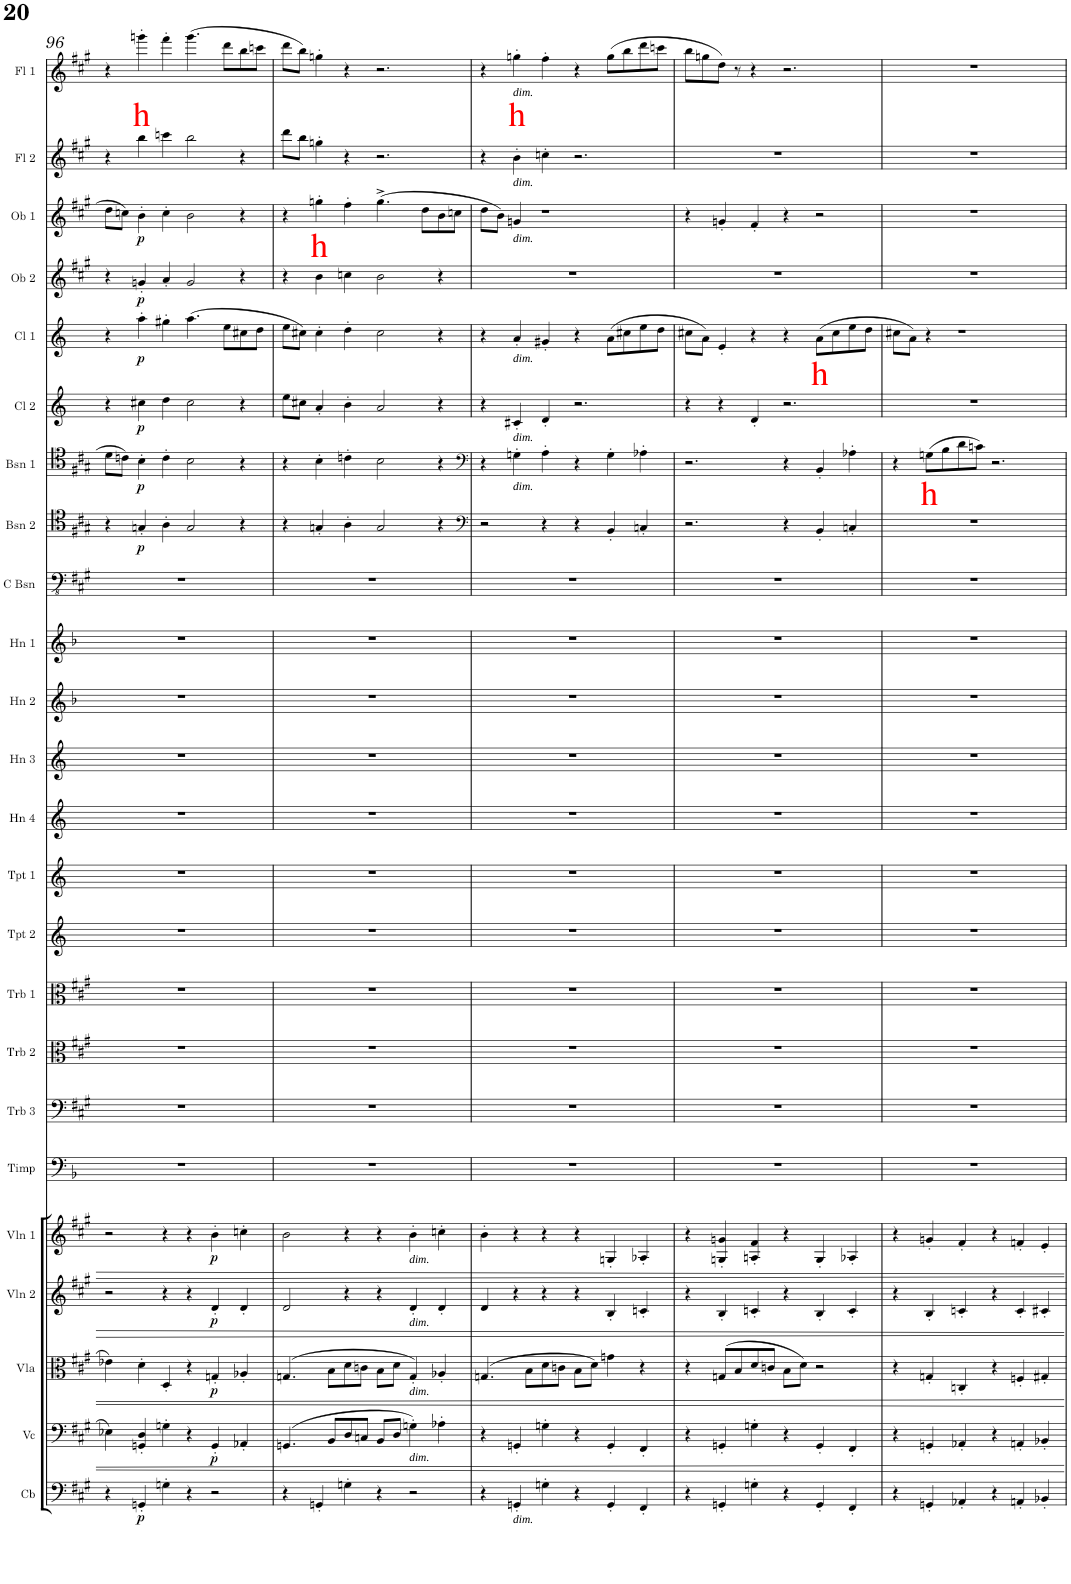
**kern	**dynam	**kern	**dynam	**kern	**dynam	**kern	**dynam	**kern	**dynam	**kern	**kern	**kern	**kern	**kern	**kern	**kern	**kern	**kern	**kern	**kern	**kern	**dynam	**kern	**text	**dynam	**kern	**dynam	**kern	**text	**dynam	**kern	**dynam	**kern	**text	**dynam	**kern	**kern	**text
*part24	*part24	*part23	*part23	*part22	*part22	*part21	*part21	*part20	*part20	*part19	*part18	*part17	*part16	*part15	*part14	*part13	*part12	*part11	*part10	*part9	*part8	*part8	*part7	*part7	*part7	*part6	*part6	*part5	*part5	*part5	*part4	*part4	*part3	*part3	*part3	*part2	*part1	*part1
*staff24	*staff24	*staff23	*staff23	*staff22	*staff22	*staff21	*staff21	*staff20	*staff20	*staff19	*staff18	*staff17	*staff16	*staff15	*staff14	*staff13	*staff12	*staff11	*staff10	*staff9	*staff8	*staff8	*staff7	*staff7	*staff7	*staff6	*staff6	*staff5	*staff5	*staff5	*staff4	*staff4	*staff3	*staff3	*staff3	*staff2	*staff1	*staff1
*I"Contrabass	*	*I"Violoncello	*	*I"Viola	*	*I"Violin 2	*	*I"Violin 1	*	*I"Timpani	*I"Trombone 3	*I"Trombone 2	*I"Trombone 1	*I"F Trumpet 2	*I"F Trumpet 1	*I"F Horn 4	*I"F Horn 3	*I"C Horn 2	*I"C Horn 1	*I"Contrabassoon	*I"Bassoon 2	*	*I"Bassoon 1	*	*	*I"Bb Clarinet 2	*	*I"Bb Clarinet 1	*	*	*I"Oboe 2	*	*I"Oboe 1	*	*	*I"Flute 2	*I"Flute 1	*
*I'Cb	*	*I'Vc	*	*I'Vla	*	*I'Vln 2	*	*I'Vln 1	*	*I'Timp	*I'Trb 3	*I'Trb 2	*I'Trb 1	*I'Tpt 2	*I'Tpt 1	*I'Hn 4	*I'Hn 3	*I'Hn 2	*I'Hn 1	*I'C Bsn	*I'Bsn 2	*	*I'Bsn 1	*	*	*I'Cl 2	*	*I'Cl 1	*	*	*I'Ob 2	*	*I'Ob 1	*	*	*I'Fl 2	*I'Fl 1	*
!!LO:PB:g=z
*clefF4	*	*clefF4	*	*clefC3	*	*clefG2	*	*clefG2	*	*clefF4	*clefF4	*clefC3	*clefC3	*clefG2	*clefG2	*clefG2	*clefG2	*clefG2	*clefG2	*clefFv4	*clefC4	*	*clefC4	*	*	*clefG2	*	*clefG2	*	*	*clefG2	*	*clefG2	*	*	*clefG2	*clefG2	*
*Trd7c12	*	*	*	*	*	*	*	*	*	*	*	*	*	*Trd-3c-5	*Trd-3c-5	*Trd4c7	*Trd4c7	*Trd7c12	*Trd7c12	*	*	*	*	*	*	*Trd1c2	*	*Trd1c2	*	*	*	*	*	*	*	*	*	*
*k[f#c#g#]	*	*k[f#c#g#]	*	*k[f#c#g#]	*	*k[f#c#g#]	*	*k[f#c#g#]	*	*k[b-]	*k[f#c#g#]	*k[f#c#g#]	*k[f#c#g#]	*k[]	*k[]	*k[]	*k[]	*k[b-]	*k[b-]	*k[f#c#g#]	*k[f#c#g#]	*	*k[f#c#g#]	*	*	*k[]	*	*k[]	*	*	*k[f#c#g#]	*	*k[f#c#g#]	*	*	*k[f#c#g#]	*k[f#c#g#]	*
*M6/4	*	*M6/4	*	*M6/4	*	*M6/4	*	*M6/4	*	*M6/4	*M6/4	*M6/4	*M6/4	*M6/4	*M6/4	*M6/4	*M6/4	*M6/4	*M6/4	*M6/4	*M6/4	*	*M6/4	*	*	*M6/4	*	*M6/4	*	*	*M6/4	*	*M6/4	*	*	*M6/4	*M6/4	*
=96	=96	=96	=96	=96	=96	=96	=96	=96	=96	=96	=96	=96	=96	=96	=96	=96	=96	=96	=96	=96	=96	=96	=96	=96	=96	=96	=96	=96	=96	=96	=96	=96	=96	=96	=96	=96	=96	=96
4r	.	4E-X\	.	4e-X\	.	2r	.	2r	.	1.r	1.r	1.r	1.r	1.r	1.r	1.r	1.r	1.r	1.r	1.r	4r	.	8d\L	.	.	4r	.	4r	.	.	4r	.	8dd\L	.	.	4r	4r	.
.	.	.	.	.	.	.	.	.	.	.	.	.	.	.	.	.	.	.	.	.	.	.	8cn\J	.	.	.	.	.	.	.	.	.	8ccn\J	.	.	.	.	.
!	!LO:DY:b	!	!	!	!	!	!	!	!	!	!	!	!	!	!	!	!	!	!	!	!	!LO:DY:b	!	!	!LO:DY:b	!	!LO:DY:b	!	!	!LO:DY:b	!	!LO:DY:b	!	!	!LO:DY:b	!	!	!LO:LY:b:color=#FF0000
4GGn'/	p	4GGn/' 4D/'	.	4d'\	.	.	.	.	.	.	.	.	.	.	.	.	.	.	.	.	4Gn'/	p	4B'\	.	p	4cc#X\	p	4aa'\	.	p	4gn'/	p	4b'\	.	p	4bb\	4gggn'\	h
4Gn'\	.	4Gn'\	.	4D'/	.	4r	.	4r	.	.	.	.	.	.	.	.	.	.	.	.	4A'\	.	4c'\	.	.	4dd\	.	4gg#X'\	.	.	4a'/	.	4cc'\	.	.	4cccn\	4fff#'\	.
4r	.	4r	.	4r	.	4r	.	4r	.	.	.	.	.	.	.	.	.	.	.	.	2G/	.	2B\	.	.	2cc#\	.	(4.aa\	.	.	2g/	.	2b\	.	.	2bb\	(4.ggg\	.
!	!	!	!LO:DY:b	!	!LO:DY:b	!	!LO:DY:b	!	!LO:DY:b	!	!	!	!	!	!	!	!	!	!	!	!	!	!	!	!	!	!	!	!	!	!	!	!	!	!	!	!	!
2r	.	4GG'/	p	4Gn'/	p	4d'/	p	4b'\	p	.	.	.	.	.	.	.	.	.	.	.	.	.	.	.	.	.	.	.	.	.	.	.	.	.	.	.	.	.
.	.	.	.	.	.	.	.	.	.	.	.	.	.	.	.	.	.	.	.	.	.	.	.	.	.	.	.	8ee\L	.	.	.	.	.	.	.	.	8ddd\L	.
.	.	4AA-X'/	.	4A-X'/	.	4d'/	.	4ccn'\	.	.	.	.	.	.	.	.	.	.	.	.	4r	.	4r	.	.	4r	.	8cc#X\	.	.	4r	.	4r	.	.	4r	8bb\	.
.	.	.	.	.	.	.	.	.	.	.	.	.	.	.	.	.	.	.	.	.	.	.	.	.	.	.	.	8dd\J	.	.	.	.	.	.	.	.	8cccn\J	.
=97	=97	=97	=97	=97	=97	=97	=97	=97	=97	=97	=97	=97	=97	=97	=97	=97	=97	=97	=97	=97	=97	=97	=97	=97	=97	=97	=97	=97	=97	=97	=97	=97	=97	=97	=97	=97	=97	=97
4r	.	(4.GGn/	.	(4.Gn/	.	2d/	.	2b\	.	1.r	1.r	1.r	1.r	1.r	1.r	1.r	1.r	1.r	1.r	1.r	4r	.	4r	.	.	8ee\L	.	8ee\L	.	.	4r	.	4r	.	.	8ddd\L	8ddd\L	.
.	.	.	.	.	.	.	.	.	.	.	.	.	.	.	.	.	.	.	.	.	.	.	.	.	.	8cc#X\J	.	8cc#X\J)	.	.	.	.	.	.	.	8bb\J	8bb\J)	.
!	!	!	!	!	!	!	!	!	!	!	!	!	!	!	!	!	!	!	!	!	!	!	!	!	!	!	!	!	!	!	!	!	!	!LO:LY:b:color=#FF0000	!	!	!	!
4GGn'/	.	.	.	.	.	.	.	.	.	.	.	.	.	.	.	.	.	.	.	.	4Gn'/	.	4B'\	.	.	4a'/	.	4cc#'\	.	.	4b\	.	4ggn'\	h	.	4ggn'\	4ggn'\	.
.	.	8BB/L	.	8B\L	.	.	.	.	.	.	.	.	.	.	.	.	.	.	.	.	.	.	.	.	.	.	.	.	.	.	.	.	.	.	.	.	.	.
4Gn'\	.	8D/	.	8d\	.	4r	.	4r	.	.	.	.	.	.	.	.	.	.	.	.	4A'\	.	4cn'\	.	.	4b'\	.	4dd'\	.	.	4ccn\	.	4ff#'\	.	.	4r	4r	.
.	.	8Cn/J	.	8cn\J	.	.	.	.	.	.	.	.	.	.	.	.	.	.	.	.	.	.	.	.	.	.	.	.	.	.	.	.	.	.	.	.	.	.
4r	.	8BB/L	.	8B\L	.	4r	.	4r	.	.	.	.	.	.	.	.	.	.	.	.	2G/	.	2B\	.	.	2a/	.	2cc#\	.	.	2b\	.	(4.gg^\	.	.	2.r	2.r	.
.	.	8D/J	.	8d\J	.	.	.	.	.	.	.	.	.	.	.	.	.	.	.	.	.	.	.	.	.	.	.	.	.	.	.	.	.	.	.	.	.	.
!	!	!	!	!	!	!	!	!LO:TX:b:i:t=dim.	!	!	!	!	!	!	!	!	!	!	!	!	!	!	!	!	!	!	!	!	!	!	!	!	!	!	!	!	!	!
!	!	!	!	!	!	!LO:TX:b:i:t=dim.	!	!	!	!	!	!	!	!	!	!	!	!	!	!	!	!	!	!	!	!	!	!	!	!	!	!	!	!	!	!	!	!
!	!	!	!	!LO:TX:b:i:t=dim.	!	!	!	!	!	!	!	!	!	!	!	!	!	!	!	!	!	!	!	!	!	!	!	!	!	!	!	!	!	!	!	!	!	!
!	!	!LO:TX:b:i:t=dim.	!	!	!	!	!	!	!	!	!	!	!	!	!	!	!	!	!	!	!	!	!	!	!	!	!	!	!	!	!	!	!	!	!	!	!	!
2r	.	4Gn'\)	.	4G'/)	.	4d'/	.	4b'\	.	.	.	.	.	.	.	.	.	.	.	.	.	.	.	.	.	.	.	.	.	.	.	.	.	.	.	.	.	.
.	.	.	.	.	.	.	.	.	.	.	.	.	.	.	.	.	.	.	.	.	.	.	.	.	.	.	.	.	.	.	.	.	8dd\L	.	.	.	.	.
.	.	4A-X'\	.	4A-X'/	.	4d'/	.	4ccn'\	.	.	.	.	.	.	.	.	.	.	.	.	4r	.	4r	.	.	4r	.	4r	.	.	4r	.	8b\	.	.	.	.	.
.	.	.	.	.	.	.	.	.	.	.	.	.	.	.	.	.	.	.	.	.	.	.	.	.	.	.	.	.	.	.	.	.	8ccn\J	.	.	.	.	.
=98	=98	=98	=98	=98	=98	=98	=98	=98	=98	=98	=98	=98	=98	=98	=98	=98	=98	=98	=98	=98	=98	=98	=98	=98	=98	=98	=98	=98	=98	=98	=98	=98	=98	=98	=98	=98	=98	=98
*	*	*	*	*	*	*	*	*	*	*	*	*	*	*	*	*	*	*	*	*	*clefF4	*	*clefF4	*	*	*	*	*	*	*	*	*	*	*	*	*	*	*
4r	.	4r	.	(4.Gn/	.	4d/	.	4b'\	.	1.r	1.r	1.r	1.r	1.r	1.r	1.r	1.r	1.r	1.r	1.r	2r	.	4r	.	.	4r	.	4r	.	.	1.r	.	8dd\L	.	.	4r	4r	.
.	.	.	.	.	.	.	.	.	.	.	.	.	.	.	.	.	.	.	.	.	.	.	.	.	.	.	.	.	.	.	.	.	8b\J)	.	.	.	.	.
!	!	!	!	!	!	!	!	!	!	!	!	!	!	!	!	!	!	!	!	!	!	!	!	!	!	!	!	!	!	!	!	!	!	!	!	!	!LO:TX:b:i:t=dim.	!
!	!	!	!	!	!	!	!	!	!	!	!	!	!	!	!	!	!	!	!	!	!	!	!	!	!	!	!	!	!	!	!	!	!	!	!	!LO:TX:b:i:t=dim.	!	!
!	!	!	!	!	!	!	!	!	!	!	!	!	!	!	!	!	!	!	!	!	!	!	!	!	!	!	!	!	!	!	!	!	!LO:TX:b:i:t=dim.	!	!	!	!	!
!	!	!	!	!	!	!	!	!	!	!	!	!	!	!	!	!	!	!	!	!	!	!	!	!	!	!	!	!LO:TX:b:i:t=dim.	!	!	!	!	!	!	!	!	!	!
!	!	!	!	!	!	!	!	!	!	!	!	!	!	!	!	!	!	!	!	!	!	!	!	!	!	!LO:TX:b:i:t=dim.	!	!	!	!	!	!	!	!	!	!	!	!
!	!	!	!	!	!	!	!	!	!	!	!	!	!	!	!	!	!	!	!	!	!	!	!LO:TX:b:i:t=dim.	!	!	!	!	!	!	!	!	!	!	!	!	!	!	!
!LO:TX:b:i:t=dim.	!	!	!	!	!	!	!	!	!	!	!	!	!	!	!	!	!	!	!	!	!	!	!	!	!	!	!	!	!	!	!	!	!	!	!	!	!	!
!	!	!	!	!	!	!	!	!	!	!	!	!	!	!	!	!	!	!	!	!	!	!	!	!	!	!	!	!	!	!	!	!	!	!	!	!	!	!LO:LY:b:color=#FF0000
4GGn'/	.	4GGn'/	.	.	.	4r	.	4r	.	.	.	.	.	.	.	.	.	.	.	.	.	.	4Gn'\	.	.	4c#X'/	.	4a'/	.	.	.	.	4gn/	.	.	4b'\	4ggn'\	h
.	.	.	.	8B\L	.	.	.	.	.	.	.	.	.	.	.	.	.	.	.	.	.	.	.	.	.	.	.	.	.	.	.	.	.	.	.	.	.	.
4Gn'\	.	4Gn'\	.	8d\	.	4r	.	4r	.	.	.	.	.	.	.	.	.	.	.	.	4r	.	4A'\	.	.	4d'/	.	4g#X'/	.	.	.	.	1r	.	.	4ccn'\	4ff#'\	.
.	.	.	.	8cn\J	.	.	.	.	.	.	.	.	.	.	.	.	.	.	.	.	.	.	.	.	.	.	.	.	.	.	.	.	.	.	.	.	.	.
4r	.	4r	.	8B\L	.	4r	.	4r	.	.	.	.	.	.	.	.	.	.	.	.	4r	.	4r	.	.	2.r	.	4r	.	.	.	.	.	.	.	2.r	4r	.
.	.	.	.	8d\J)	.	.	.	.	.	.	.	.	.	.	.	.	.	.	.	.	.	.	.	.	.	.	.	.	.	.	.	.	.	.	.	.	.	.
4GG'/	.	4GG'/	.	4gn\	.	4B'/	.	4Gn'/	.	.	.	.	.	.	.	.	.	.	.	.	4BB'/	.	4G'\	.	.	.	.	(8a\L	.	.	.	.	.	.	.	.	(8gg\L	.
.	.	.	.	.	.	.	.	.	.	.	.	.	.	.	.	.	.	.	.	.	.	.	.	.	.	.	.	8cc#X\	.	.	.	.	.	.	.	.	8bb\	.
4FF#'/	.	4FF#'/	.	4r	.	4cn'/	.	4A-X'/	.	.	.	.	.	.	.	.	.	.	.	.	4Cn'/	.	4A-X'\	.	.	.	.	8ee\	.	.	.	.	.	.	.	.	8ddd\	.
.	.	.	.	.	.	.	.	.	.	.	.	.	.	.	.	.	.	.	.	.	.	.	.	.	.	.	.	8dd\J	.	.	.	.	.	.	.	.	8cccn\J	.
=99	=99	=99	=99	=99	=99	=99	=99	=99	=99	=99	=99	=99	=99	=99	=99	=99	=99	=99	=99	=99	=99	=99	=99	=99	=99	=99	=99	=99	=99	=99	=99	=99	=99	=99	=99	=99	=99	=99
4r	.	4r	.	4r	.	4r	.	4r	.	1.r	1.r	1.r	1.r	1.r	1.r	1.r	1.r	1.r	1.r	1.r	2.r	.	2.r	.	.	4r	.	8cc#X\L	.	.	1.r	.	4r	.	.	1.r	8bb\L	.
.	.	.	.	.	.	.	.	.	.	.	.	.	.	.	.	.	.	.	.	.	.	.	.	.	.	.	.	8a\J)	.	.	.	.	.	.	.	.	8ggn\	.
4GGn'/	.	4GGn'/	.	(8Gn/L	.	4B'/	.	4Gn/' 4gn/'	.	.	.	.	.	.	.	.	.	.	.	.	.	.	.	.	.	4r	.	4e'/	.	.	.	.	4gn'/	.	.	.	8dd\J)	.
.	.	.	.	8B/	.	.	.	.	.	.	.	.	.	.	.	.	.	.	.	.	.	.	.	.	.	.	.	.	.	.	.	.	.	.	.	.	8r	.
4Gn'\	.	4Gn'\	.	8d/	.	4cn'/	.	4An/' 4f#/'	.	.	.	.	.	.	.	.	.	.	.	.	.	.	.	.	.	4d'/	.	4r	.	.	.	.	4f#'/	.	.	.	4r	.
.	.	.	.	8cn/J	.	.	.	.	.	.	.	.	.	.	.	.	.	.	.	.	.	.	.	.	.	.	.	.	.	.	.	.	.	.	.	.	.	.
4r	.	4r	.	8B\L	.	4r	.	4r	.	.	.	.	.	.	.	.	.	.	.	.	4r	.	4r	.	.	2.r	.	4r	.	.	.	.	4r	.	.	.	2.r	.
.	.	.	.	8d\J)	.	.	.	.	.	.	.	.	.	.	.	.	.	.	.	.	.	.	.	.	.	.	.	.	.	.	.	.	.	.	.	.	.	.
!	!	!	!	!	!	!	!	!	!	!	!	!	!	!	!	!	!	!	!	!	!	!	!	!	!	!	!	!	!LO:LY:b:color=#FF0000	!	!	!	!	!	!	!	!	!
4GG'/	.	4GG'/	.	2r	.	4B'/	.	4G'/	.	.	.	.	.	.	.	.	.	.	.	.	4BB'/	.	4BB'/	.	.	.	.	(8a\L	h	.	.	.	2r	.	.	.	.	.
.	.	.	.	.	.	.	.	.	.	.	.	.	.	.	.	.	.	.	.	.	.	.	.	.	.	.	.	8cc#\	.	.	.	.	.	.	.	.	.	.
4FF#'/	.	4FF#'/	.	.	.	4c'/	.	4A-X'/	.	.	.	.	.	.	.	.	.	.	.	.	4Cn'/	.	4A-X'\	.	.	.	.	8ee\	.	.	.	.	.	.	.	.	.	.
.	.	.	.	.	.	.	.	.	.	.	.	.	.	.	.	.	.	.	.	.	.	.	.	.	.	.	.	8dd\J	.	.	.	.	.	.	.	.	.	.
=100	=100	=100	=100	=100	=100	=100	=100	=100	=100	=100	=100	=100	=100	=100	=100	=100	=100	=100	=100	=100	=100	=100	=100	=100	=100	=100	=100	=100	=100	=100	=100	=100	=100	=100	=100	=100	=100	=100
4r	.	4r	.	4r	.	4r	.	4r	.	1.r	1.r	1.r	1.r	1.r	1.r	1.r	1.r	1.r	1.r	1.r	1.r	.	4r	.	.	1.r	.	8cc#X\L	.	.	1.r	.	1.r	.	.	1.r	1.r	.
.	.	.	.	.	.	.	.	.	.	.	.	.	.	.	.	.	.	.	.	.	.	.	.	.	.	.	.	8a\J)	.	.	.	.	.	.	.	.	.	.
!	!	!	!	!	!	!	!	!	!	!	!	!	!	!	!	!	!	!	!	!	!	!	!	!LO:LY:b:color=#FF0000	!	!	!	!	!	!	!	!	!	!	!	!	!	!
4GGn'/	.	4GGn'/	.	4Gn'/	.	4B'/	.	4gn'/	.	.	.	.	.	.	.	.	.	.	.	.	.	.	(8Gn\L	h	.	.	.	4r	.	.	.	.	.	.	.	.	.	.
.	.	.	.	.	.	.	.	.	.	.	.	.	.	.	.	.	.	.	.	.	.	.	8B\	.	.	.	.	.	.	.	.	.	.	.	.	.	.	.
4AA-X'/	.	4AA-X'/	.	4Cn'/	.	4cn'/	.	4f#'/	.	.	.	.	.	.	.	.	.	.	.	.	.	.	8d\	.	.	.	.	1r	.	.	.	.	.	.	.	.	.	.
.	.	.	.	.	.	.	.	.	.	.	.	.	.	.	.	.	.	.	.	.	.	.	8cn\J)	.	.	.	.	.	.	.	.	.	.	.	.	.	.	.
4r	.	4r	.	4r	.	4r	.	4r	.	.	.	.	.	.	.	.	.	.	.	.	.	.	2.r	.	.	.	.	.	.	.	.	.	.	.	.	.	.	.
4AAn'/	.	4AAn'/	.	4Fn'/	.	4c'/	.	4fn'/	.	.	.	.	.	.	.	.	.	.	.	.	.	.	.	.	.	.	.	.	.	.	.	.	.	.	.	.	.	.
4BB-X'/	.	4BB-X'/	.	4G#X'/	.	4c#X'/	.	4e'/	.	.	.	.	.	.	.	.	.	.	.	.	.	.	.	.	.	.	.	.	.	.	.	.	.	.	.	.	.	.
=	=	=	=	=	=	=	=	=	=	=	=	=	=	=	=	=	=	=	=	=	=	=	=	=	=	=	=	=	=	=	=	=	=	=	=	=	=	=
*-	*-	*-	*-	*-	*-	*-	*-	*-	*-	*-	*-	*-	*-	*-	*-	*-	*-	*-	*-	*-	*-	*-	*-	*-	*-	*-	*-	*-	*-	*-	*-	*-	*-	*-	*-	*-	*-	*-
